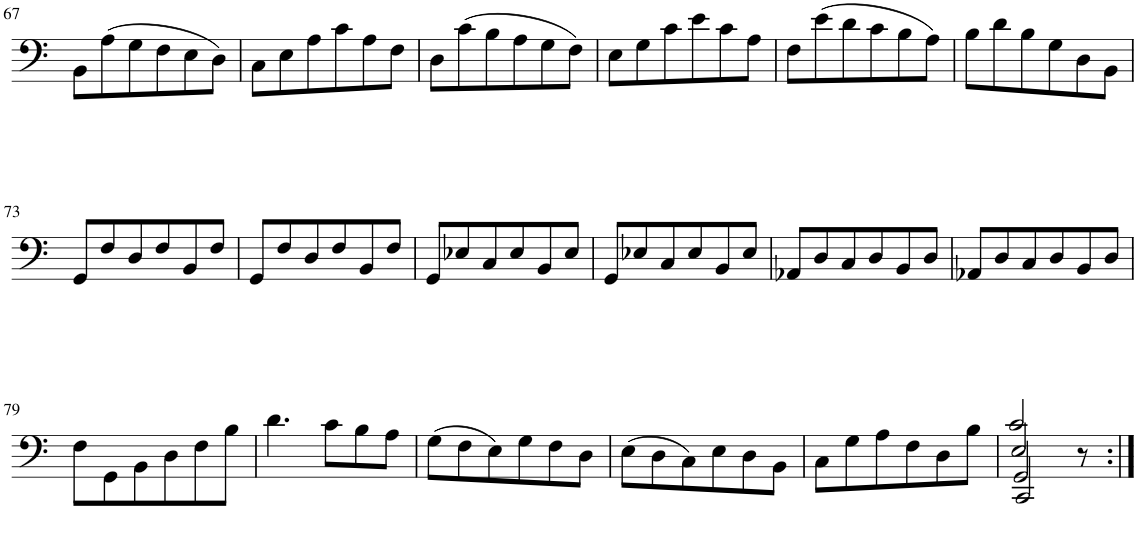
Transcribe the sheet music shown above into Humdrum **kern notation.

**kern
*part1
*staff1
*I"Violoncello
*I'Vc.
!!LO:PB:g=z
*clefF4
*k[]
*M3/4
=67
8BB\L
(8A\
8G\
8F\
8E\
8D\J)
=68
8C\L
8E\
8A\
8c\
8A\
8F\J
=69
8D\L
(8c\
8B\
8A\
8G\
8F\J)
=70
8E\L
8G\
8c\
8e\
8c\
8A\J
=71
8F\L
(8e\
8d\
8c\
8B\
8A\J)
=72
8B\L
8d\
8B\
8G\
8D\
8BB\J
!!LO:LB:g=z
=73
8GG/L
8F/
8D/
8F/
8BB/
8F/J
=74
8GG/L
8F/
8D/
8F/
8BB/
8F/J
=75
8GG/L
8E-X/
8C/
8E-/
8BB/
8E-/J
=76
8GG/L
8E-X/
8C/
8E-/
8BB/
8E-/J
=77
8AA-X/L
8D/
8C/
8D/
8BB/
8D/J
=78
8AA-X/L
8D/
8C/
8D/
8BB/
8D/J
!!LO:LB:g=z
=79
8F\L
8GG\
8BB\
8D\
8F\
8B\J
=80
4.d\
8c\L
8B\
8A\J
=81
(8G\L
8F\
8E\)
8G\
8F\
8D\J
=82
(8E\L
8D\
8C\)
8E\
8D\
8BB\J
=83
8C\L
8G\
8A\
8F\
8D\
8B\J
=84
*^
*	*^
*	*	*^
2c/	2CC/	2E/	2GG/
8r	8ryy	8ryy	8ryy
*v	*v	*v	*v
=:|!
*-
